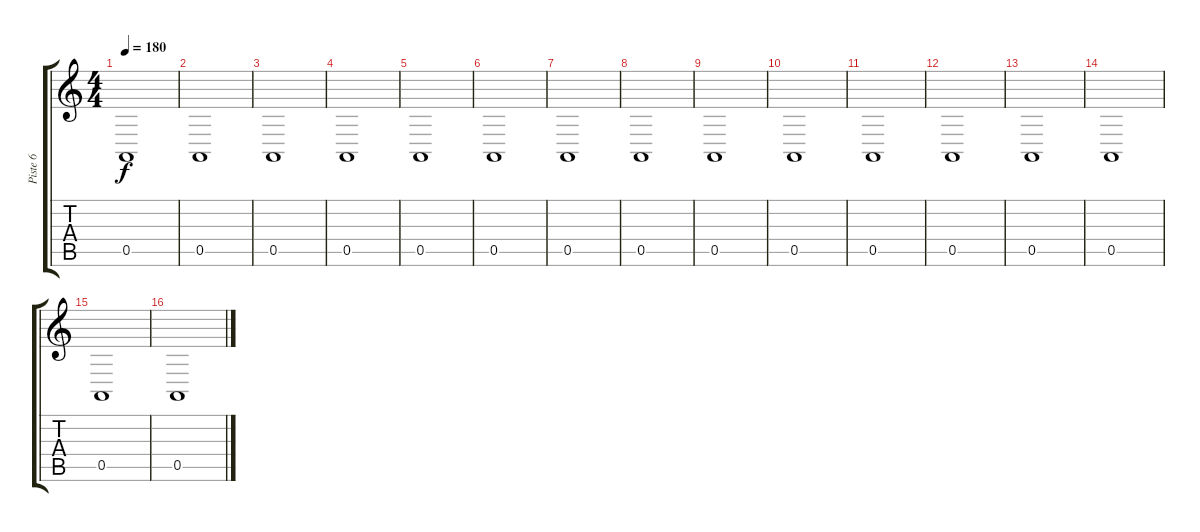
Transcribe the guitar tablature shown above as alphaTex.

\track ("Piste 6" "Piste 6") {instrument bassoon}
\staff {score tabs}
\tuning (E4 B3 G3 D3 A2 E2) {hide}
\ts (4 4)
\tempo 180
\clef g2
\ks c
0.5.1{dy f} |
0.5.1 |
0.5.1 |
0.5.1 |
0.5.1 |
0.5.1 |
0.5.1 |
0.5.1 |
0.5.1 |
0.5.1 |
0.5.1 |
0.5.1 |
0.5.1 |
0.5.1 |
0.5.1 |
0.5.1
